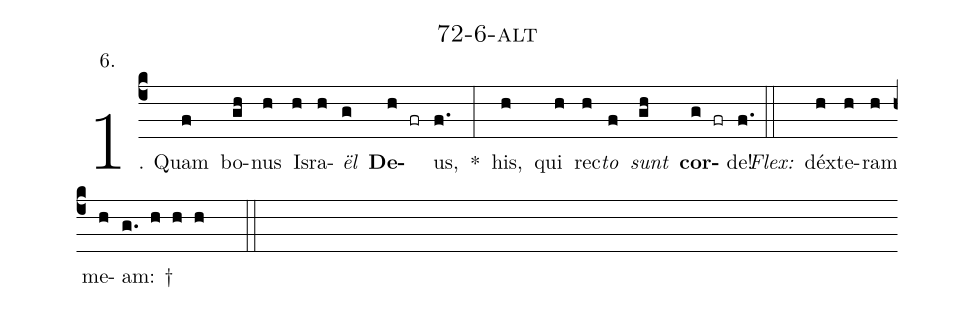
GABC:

name: 72-6-alt;
annotation: 6.;
%%
(c4)1. Quam(f) bo(gh)nus(h) Is(h)ra(h)<i>ël</i>(g) <b>De</b>(h fr)us,(f.) *(:) his,(h) qui(h) rec(h)<i>to</i>(f) <i>sunt</i>(gh) <b>cor</b>(g fr)de!(f.) (::)
<i>Flex:</i>()  déx(h)te(h)ram(h) me(h)am: †(g. h h h  ::)
